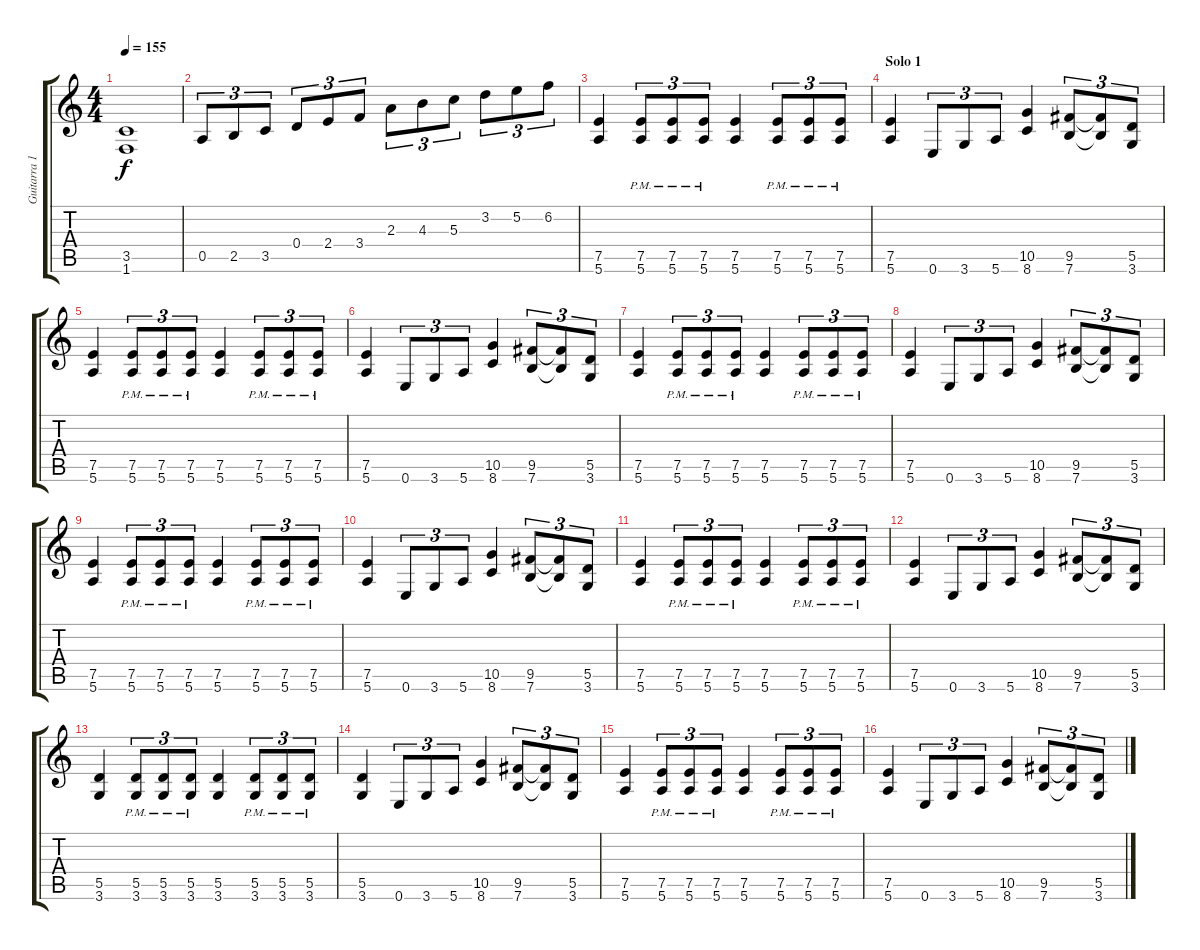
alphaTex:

\track ("Guitarra 1" "Guitarra 1") {instrument overdrivenguitar}
\staff {score tabs}
\tuning (E4 B3 G3 D3 A2 E2) {hide}
\ts (4 4)
\tempo 155
\clef g2
\ks c
(3.5 1.6).1{dy f} |
0.5.8{tu (3 2)} 2.5.8{tu (3 2)} 3.5.8{tu (3 2)} 0.4.8{tu (3 2)} 2.4.8{tu (3 2)} 3.4.8{tu (3 2)} 2.3.8{tu (3 2)} 4.3.8{tu (3 2)} 5.3.8{tu (3 2)} 3.2.8{tu (3 2)} 5.2.8{tu (3 2)} 6.2.8{tu (3 2)} |
(7.5 5.6).4 (7.5{pm} 5.6{pm}).8{tu (3 2)} (7.5{pm} 5.6{pm}).8{tu (3 2)} (7.5{pm} 5.6{pm}).8{tu (3 2)} (7.5 5.6).4 (7.5{pm} 5.6{pm}).8{tu (3 2)} (7.5{pm} 5.6{pm}).8{tu (3 2)} (7.5{pm} 5.6{pm}).8{tu (3 2)} |
\section ("" "Solo 1")
(7.5 5.6).4 0.6.8{tu (3 2)} 3.6.8{tu (3 2)} 5.6.8{tu (3 2)} (10.5 8.6).4 (9.5 7.6).8{tu (3 2)} (9.5{t} 7.6{t}).8{tu (3 2)} (5.5 3.6).8{tu (3 2)} |
(7.5 5.6).4 (7.5{pm} 5.6{pm}).8{tu (3 2)} (7.5{pm} 5.6{pm}).8{tu (3 2)} (7.5{pm} 5.6{pm}).8{tu (3 2)} (7.5 5.6).4 (7.5{pm} 5.6{pm}).8{tu (3 2)} (7.5{pm} 5.6{pm}).8{tu (3 2)} (7.5{pm} 5.6{pm}).8{tu (3 2)} |
(7.5 5.6).4 0.6.8{tu (3 2)} 3.6.8{tu (3 2)} 5.6.8{tu (3 2)} (10.5 8.6).4 (9.5 7.6).8{tu (3 2)} (9.5{t} 7.6{t}).8{tu (3 2)} (5.5 3.6).8{tu (3 2)} |
(7.5 5.6).4 (7.5{pm} 5.6{pm}).8{tu (3 2)} (7.5{pm} 5.6{pm}).8{tu (3 2)} (7.5{pm} 5.6{pm}).8{tu (3 2)} (7.5 5.6).4 (7.5{pm} 5.6{pm}).8{tu (3 2)} (7.5{pm} 5.6{pm}).8{tu (3 2)} (7.5{pm} 5.6{pm}).8{tu (3 2)} |
(7.5 5.6).4 0.6.8{tu (3 2)} 3.6.8{tu (3 2)} 5.6.8{tu (3 2)} (10.5 8.6).4 (9.5 7.6).8{tu (3 2)} (9.5{t} 7.6{t}).8{tu (3 2)} (5.5 3.6).8{tu (3 2)} |
(7.5 5.6).4 (7.5{pm} 5.6{pm}).8{tu (3 2)} (7.5{pm} 5.6{pm}).8{tu (3 2)} (7.5{pm} 5.6{pm}).8{tu (3 2)} (7.5 5.6).4 (7.5{pm} 5.6{pm}).8{tu (3 2)} (7.5{pm} 5.6{pm}).8{tu (3 2)} (7.5{pm} 5.6{pm}).8{tu (3 2)} |
(7.5 5.6).4 0.6.8{tu (3 2)} 3.6.8{tu (3 2)} 5.6.8{tu (3 2)} (10.5 8.6).4 (9.5 7.6).8{tu (3 2)} (9.5{t} 7.6{t}).8{tu (3 2)} (5.5 3.6).8{tu (3 2)} |
(7.5 5.6).4 (7.5{pm} 5.6{pm}).8{tu (3 2)} (7.5{pm} 5.6{pm}).8{tu (3 2)} (7.5{pm} 5.6{pm}).8{tu (3 2)} (7.5 5.6).4 (7.5{pm} 5.6{pm}).8{tu (3 2)} (7.5{pm} 5.6{pm}).8{tu (3 2)} (7.5{pm} 5.6{pm}).8{tu (3 2)} |
(7.5 5.6).4 0.6.8{tu (3 2)} 3.6.8{tu (3 2)} 5.6.8{tu (3 2)} (10.5 8.6).4 (9.5 7.6).8{tu (3 2)} (9.5{t} 7.6{t}).8{tu (3 2)} (5.5 3.6).8{tu (3 2)} |
(5.5 3.6).4 (5.5{pm} 3.6{pm}).8{tu (3 2)} (5.5{pm} 3.6{pm}).8{tu (3 2)} (5.5{pm} 3.6{pm}).8{tu (3 2)} (5.5 3.6).4 (5.5{pm} 3.6{pm}).8{tu (3 2)} (5.5{pm} 3.6{pm}).8{tu (3 2)} (5.5{pm} 3.6{pm}).8{tu (3 2)} |
(5.5 3.6).4 0.6.8{tu (3 2)} 3.6.8{tu (3 2)} 5.6.8{tu (3 2)} (10.5 8.6).4 (9.5 7.6).8{tu (3 2)} (9.5{t} 7.6{t}).8{tu (3 2)} (5.5 3.6).8{tu (3 2)} |
(7.5 5.6).4 (7.5{pm} 5.6{pm}).8{tu (3 2)} (7.5{pm} 5.6{pm}).8{tu (3 2)} (7.5{pm} 5.6{pm}).8{tu (3 2)} (7.5 5.6).4 (7.5{pm} 5.6{pm}).8{tu (3 2)} (7.5{pm} 5.6{pm}).8{tu (3 2)} (7.5{pm} 5.6{pm}).8{tu (3 2)} |
(7.5 5.6).4 0.6.8{tu (3 2)} 3.6.8{tu (3 2)} 5.6.8{tu (3 2)} (10.5 8.6).4 (9.5 7.6).8{tu (3 2)} (9.5{t} 7.6{t}).8{tu (3 2)} (5.5 3.6).8{tu (3 2)}
